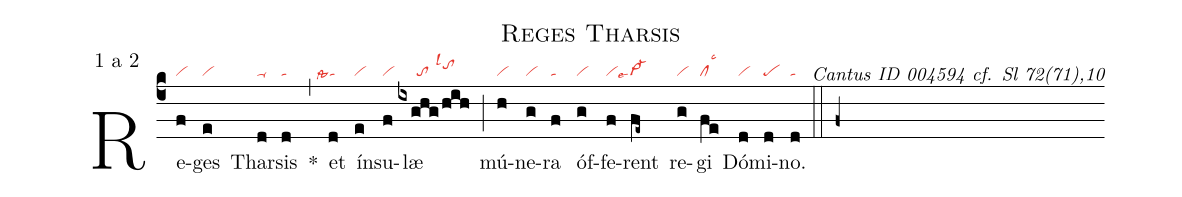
name: Reges Tharsis;
mode: 1;
mode-differentia: a 2;
commentary: Cantus ID 004594 cf. Sl 72(71),10;
nabc-lines: 1;
%%
(c4)

Re(f|vi)ges(e|vi) Thar(d|ta-)sis(d|ta) *(,) et(d|````talssta4) ín(e|vi)su(f|vi)læ(ixghg/hih|//////to//tohilsl1) (;) mú(h|vi)ne(g|vi)ra(f|ta) óf(g|vi)fe(f|vi)rent(fe~|````vi>-lse7) re(g|vi)gi(fe|cllsc3) Dó(d|vi)mi(d|pe)no.(d|ta)

(::)

(f+)
